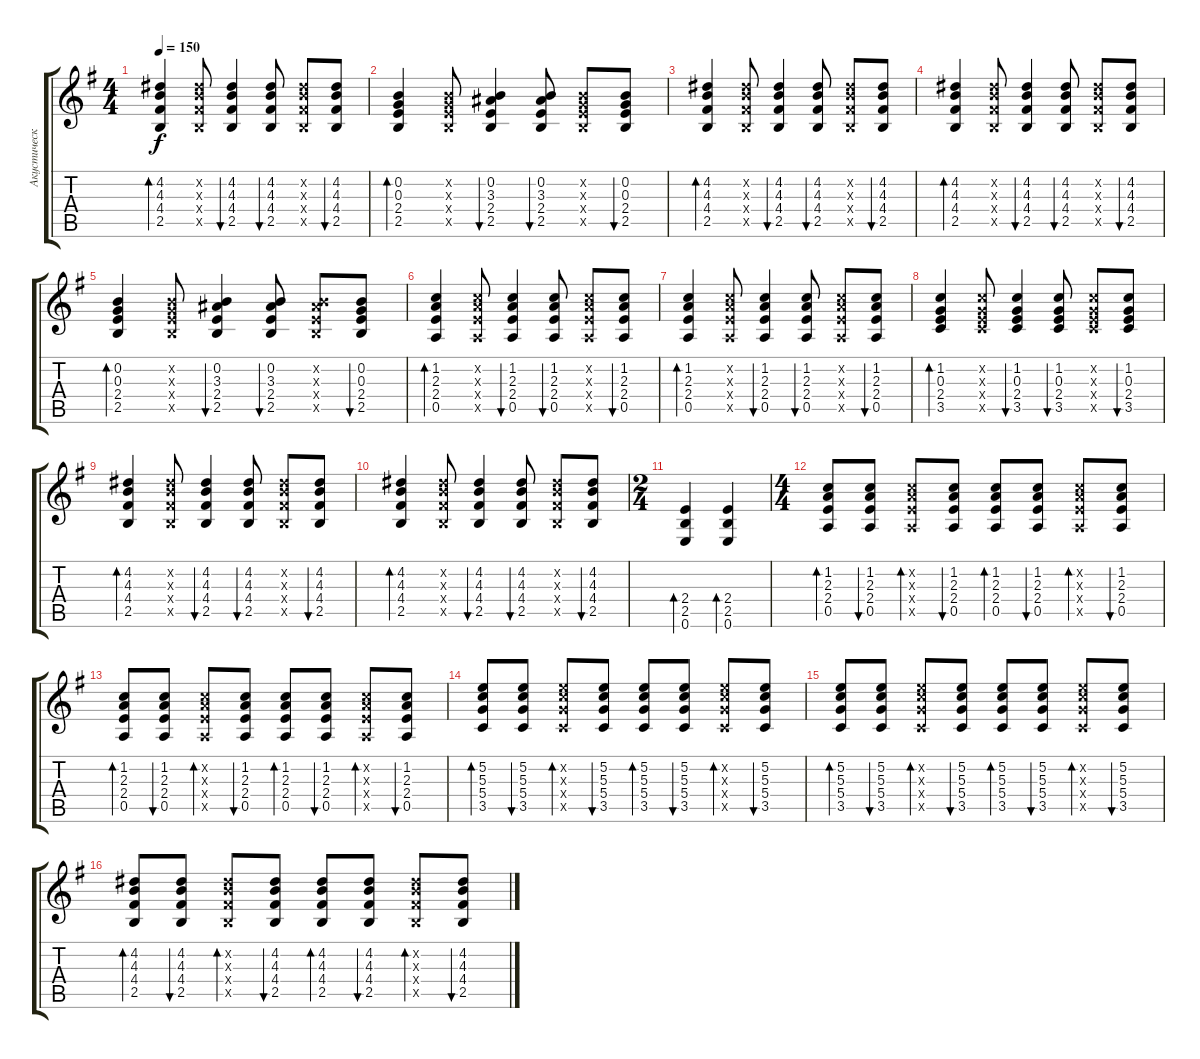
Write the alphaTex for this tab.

\track ("Акустическая гитара" "Акустическ") {instrument acousticguitarsteel}
\staff {score tabs}
\tuning (E4 B3 G3 D3 A2 E2) {hide}
\ts (4 4)
\tempo 150
\clef g2
\ks g
(4.2 4.3 4.4 2.5).4{bd 60 dy f} (4.2{x} 4.3{x} 4.4{x} 2.5{x}).8 (4.2 4.3 4.4 2.5).4{bu 60} (4.2 4.3 4.4 2.5).8{bu 60} (4.2{x} 4.3{x} 4.4{x} 2.5{x}).8 (4.2 4.3 4.4 2.5).8{bu 60} |
(0.2 0.3 2.4 2.5).4{bd 60} (0.2{x} 0.3{x} 2.4{x} 2.5{x}).8 (0.2 3.3 2.4 2.5).4{bu 60} (0.2 3.3 2.4 2.5).8{bu 60} (0.2{x} 0.3{x} 2.4{x} 2.5{x}).8 (0.2 0.3 2.4 2.5).8{bu 60} |
(4.2 4.3 4.4 2.5).4{bd 60} (4.2{x} 4.3{x} 4.4{x} 2.5{x}).8 (4.2 4.3 4.4 2.5).4{bu 60} (4.2 4.3 4.4 2.5).8{bu 60} (4.2{x} 4.3{x} 4.4{x} 2.5{x}).8 (4.2 4.3 4.4 2.5).8{bu 60} |
(4.2 4.3 4.4 2.5).4{bd 60} (4.2{x} 4.3{x} 4.4{x} 2.5{x}).8 (4.2 4.3 4.4 2.5).4{bu 60} (4.2 4.3 4.4 2.5).8{bu 60} (4.2{x} 4.3{x} 4.4{x} 2.5{x}).8 (4.2 4.3 4.4 2.5).8{bu 60} |
(0.2 0.3 2.4 2.5).4{bd 60} (0.2{x} 0.3{x} 2.4{x} 2.5{x}).8 (0.2 3.3 2.4 2.5).4{bu 60} (0.2 3.3 2.4 2.5).8{bu 60} (0.2{x} 3.3{x} 2.4{x} 2.5{x}).8 (0.2 0.3 2.4 2.5).8{bu 60} |
(1.2 2.3 2.4 0.5).4{bd 60} (1.2{x} 2.3{x} 2.4{x} 0.5{x}).8 (1.2 2.3 2.4 0.5).4{bu 60} (1.2 2.3 2.4 0.5).8{bu 60} (1.2{x} 2.3{x} 2.4{x} 0.5{x}).8 (1.2 2.3 2.4 0.5).8{bu 60} |
(1.2 2.3 2.4 0.5).4{bd 60} (1.2{x} 2.3{x} 2.4{x} 0.5{x}).8 (1.2 2.3 2.4 0.5).4{bu 60} (1.2 2.3 2.4 0.5).8{bu 60} (1.2{x} 2.3{x} 2.4{x} 0.5{x}).8 (1.2 2.3 2.4 0.5).8{bu 60} |
(1.2 0.3 2.4 3.5).4{bd 60} (1.2{x} 0.3{x} 2.4{x} 3.5{x}).8 (1.2 0.3 2.4 3.5).4{bu 60} (1.2 0.3 2.4 3.5).8{bu 60} (1.2{x} 0.3{x} 2.4{x} 3.5{x}).8 (1.2 0.3 2.4 3.5).8{bu 60} |
(4.2 4.3 4.4 2.5).4{bd 60} (4.2{x} 4.3{x} 4.4{x} 2.5{x}).8 (4.2 4.3 4.4 2.5).4{bu 60} (4.2 4.3 4.4 2.5).8{bu 60} (4.2{x} 4.3{x} 4.4{x} 2.5{x}).8 (4.2 4.3 4.4 2.5).8{bu 60} |
(4.2 4.3 4.4 2.5).4{bd 60} (4.2{x} 4.3{x} 4.4{x} 2.5{x}).8 (4.2 4.3 4.4 2.5).4{bu 60} (4.2 4.3 4.4 2.5).8{bu 60} (4.2{x} 4.3{x} 4.4{x} 2.5{x}).8 (4.2 4.3 4.4 2.5).8{bu 60} |
\ts (2 4)
(2.4 2.5 0.6).4{bd 60} (2.4 2.5 0.6).4{bd 60} |
\ts (4 4)
(1.2 2.3 2.4 0.5).8{bd 60} (1.2 2.3 2.4 0.5).8{bu 60} (1.2{x} 2.3{x} 2.4{x} 0.5{x}).8{bd 60} (1.2 2.3 2.4 0.5).8{bu 60} (1.2 2.3 2.4 0.5).8{bd 60} (1.2 2.3 2.4 0.5).8{bu 60} (1.2{x} 2.3{x} 2.4{x} 0.5{x}).8{bd 60} (1.2 2.3 2.4 0.5).8{bu 60} |
(1.2 2.3 2.4 0.5).8{bd 60} (1.2 2.3 2.4 0.5).8{bu 60} (1.2{x} 2.3{x} 2.4{x} 0.5{x}).8{bd 60} (1.2 2.3 2.4 0.5).8{bu 60} (1.2 2.3 2.4 0.5).8{bd 60} (1.2 2.3 2.4 0.5).8{bu 60} (1.2{x} 2.3{x} 2.4{x} 0.5{x}).8{bd 60} (1.2 2.3 2.4 0.5).8{bu 60} |
(5.2 5.3 5.4 3.5).8{bd 60} (5.2 5.3 5.4 3.5).8{bu 60} (5.2{x} 5.3{x} 5.4{x} 3.5{x}).8{bd 60} (5.2 5.3 5.4 3.5).8{bu 60} (5.2 5.3 5.4 3.5).8{bd 60} (5.2 5.3 5.4 3.5).8{bu 60} (5.2{x} 5.3{x} 5.4{x} 3.5{x}).8{bd 60} (5.2 5.3 5.4 3.5).8{bu 60} |
(5.2 5.3 5.4 3.5).8{bd 60} (5.2 5.3 5.4 3.5).8{bu 60} (5.2{x} 5.3{x} 5.4{x} 3.5{x}).8{bd 60} (5.2 5.3 5.4 3.5).8{bu 60} (5.2 5.3 5.4 3.5).8{bd 60} (5.2 5.3 5.4 3.5).8{bu 60} (5.2{x} 5.3{x} 5.4{x} 3.5{x}).8{bd 60} (5.2 5.3 5.4 3.5).8{bu 60} |
(4.2 4.3 4.4 2.5).8{bd 60} (4.2 4.3 4.4 2.5).8{bu 60} (4.2{x} 4.3{x} 4.4{x} 2.5{x}).8{bd 60} (4.2 4.3 4.4 2.5).8{bu 60} (4.2 4.3 4.4 2.5).8{bd 60} (4.2 4.3 4.4 2.5).8{bu 60} (4.2{x} 4.3{x} 4.4{x} 2.5{x}).8{bd 60} (4.2 4.3 4.4 2.5).8{bu 60}
